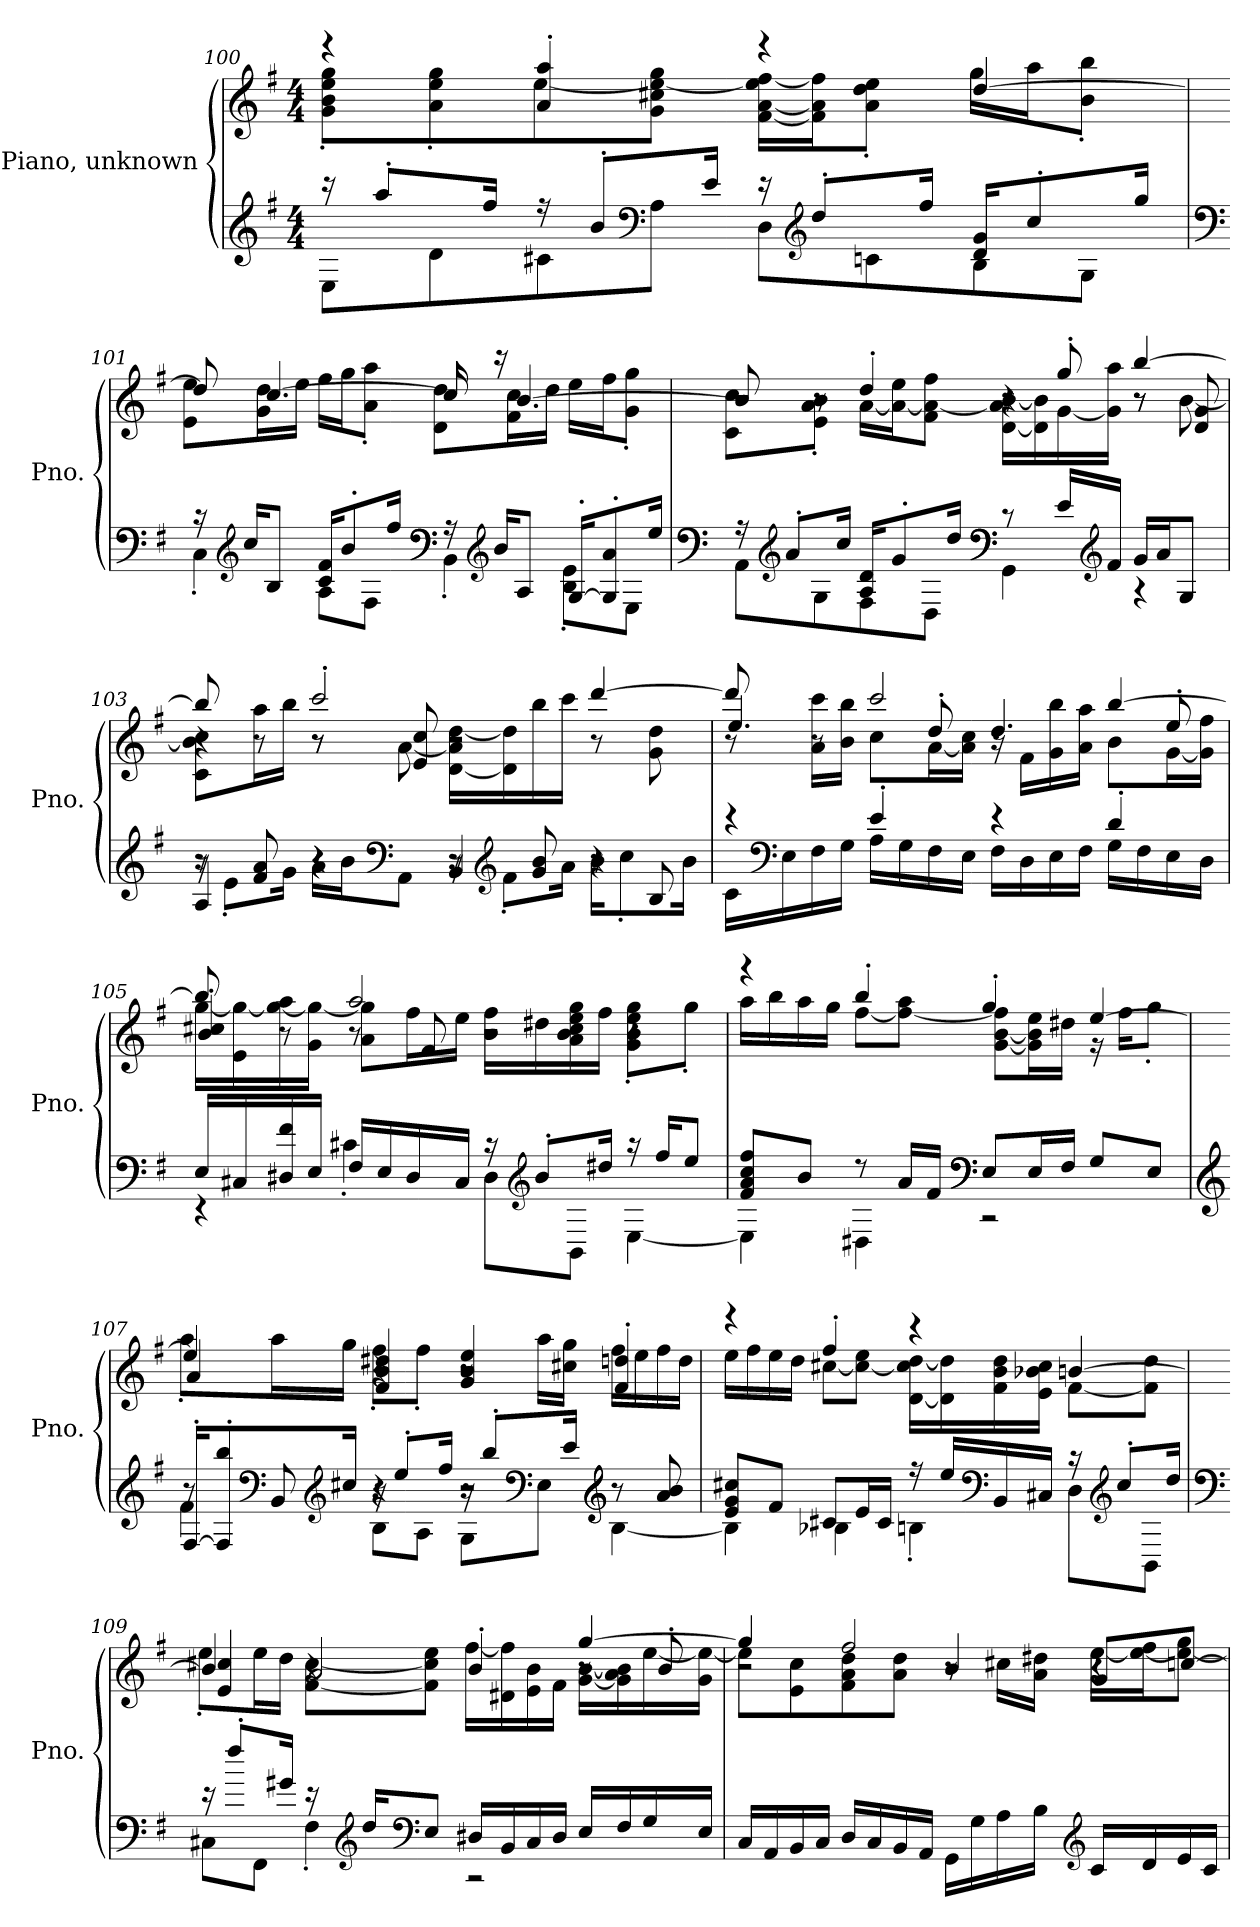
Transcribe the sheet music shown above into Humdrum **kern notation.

**kern	**kern
*part1	*part1
*staff2	*staff1
*I"Piano, unknown	*
*I'Pno.	*
*clefG2	*clefG2
*k[f#]	*k[f#]
*M4/4	*M4/4
=100	=100
*^	*^
16r	8E\L	4r	8g\' 8b\' 8ee\' 8gg\'L
8aa'/L	.	.	.
.	8d\	.	8a\' 8ee\' 8gg\'
16ff#/Jk	.	.	.
16r	8c#X\	4a/' 4aa/'	[8ee\
8b'/L	.	.	.
*clefF4	*	*	*
.	8A\J	.	8g\ 8cc#X\ 8ee\_ 8gg\J
16e/Jk	.	.	.
16r	8D\L	4r	[16f#\ [16a\ 16ee\] [16ff#\LL
*clefG2	*	*	*
8dd'/L	.	.	16f#\] 16a\] 16ff#\]J
.	8cn\	.	8a\' 8dd\' 8ee\'J
16ff#/Jk	.	.	.
16d/ 16g/KL	8B\	[4dd/	16gg\LL
8cc'/	.	.	16aa\J
.	8G\J	.	8b\' 8bb\'J
16gg/Jk	.	.	.
!!LO:LB:g=z	!!
=101	=101	=101	=101
*clefF4	*	*	*
16r	4C'\	8dd/]	8e\ 8ee\L
*clefG2	*	*	*
16cc/KL	.	.	.
8B/J	.	[4.cc/	16g\ 16dd\L
.	.	.	16ee\JJ
16c/ 16f#/KL	8A\L	.	16ff#\LL
8b'/	.	.	16gg\J
.	8F#\J	.	8a\' 8aa\'J
16ff#/Jk	.	.	.
*clefF4	*	*	*
16r	4BB'\	16cc/]	8d\ 8dd\L
*clefG2	*	*	*
16b/KL	.	16r	.
8A/J	.	[4.b/	16f#\ 16cc\L
.	.	.	16dd\JJ
[16G'/KL	8B\' 8e\'L	.	16ee\LL
8G/]' 8a/'	.	.	16ff#\J
.	8E\J	.	8g\' 8gg\'J
16ee/Jk	.	.	.
*	*	*v	*v
!!LO:LB:g=z
=102	=102	=102
*clefF4	*	*
*	*	*^
*	*	*	*^
16r	8AA\L	8b/]	8c\ 8cc\L	2r
*clefG2	*	*	*	*
8a'/L	.	.	.	.
.	8G\	8r	8e\' 8a\' 8b\'J	.
16cc/Jk	.	.	.	.
16A/ 16d/KL	8F#\	4dd'/	[16a\LL	.
8g'/	.	.	16a\_ 16ee\J	.
.	8D\J	.	8f#\ 8a\_ 8ff#\J	.
16dd/Jk	.	.	.	.
*clefF4	*	*	*	*
8r	4GG\	8r	[16d\ 16a\] [16b\LL	4r
.	.	.	16d\] 16b\]	.
16e/LL	.	8gg'/	[16g\	.
*clefG2	*	*	*	*
16f#/JJ	.	.	16g\] 16aa\JJ	.
16g/LL	4r	[4bb/	8r	8r
16a/J	.	.	.	.
8G/J	.	.	[8b\	8d/ 8g/
!!LO:PB:g=z	!!	!!
=103	=103	=103	=103	=103
*	*^	*	*	*
8r	16r	4A/	8bb/]	8c\ 8b\] 8cc\L	4r
.	8e'\L	.	.	.	.
8f#/ 8a/	.	.	8r	16aa\L	.
.	16g\Jk	.	.	16bb\JJ	.
4r	16a\LL	4r	2ccc'/	8r	8r
.	16b\J	.	.	.	.
*clefF4	*	*	*	*	*
.	8AA\J	.	.	[8a\	8e/ 8cc/
8r	16r	4BB/	.	[16d\ 16a\] [16dd\LL	2r
*clefG2	*	*	*	*	*
.	8f#'\L	.	.	16d\] 16dd\]	.
8g/ 8b/	.	.	.	16bb\	.
.	16a\Jk	.	.	16ccc\JJ	.
4r	16b\KL	8r	[4ddd/	8r	.
.	8cc'\	.	.	.	.
.	.	8B/	.	8g\ 8dd\	.
.	16b\Jk	.	.	.	.
*	*v	*v	*	*	*
=104	=104	=104	=104	=104
4r	16c\LL	8ddd/]	8r	4.ee/
*clefF4	*	*	*	*
.	16E\	.	.	.
.	16F#\	8r	16a\ 16ccc\LL	.
.	16G\JJ	.	16b\ 16bb\JJ	.
4e'/	16A\LL	2ccc/	8cc\L	.
.	16G\	.	.	.
.	16F#\	.	[16a\L	8dd'/
.	16E\JJ	.	16a\] 16cc\JJ	.
4r	16F#\LL	.	16r	4.dd/
.	16D\	.	16f#\LL	.
.	16E\	.	16g\ 16bb\	.
.	16F#\JJ	.	16a\ 16aa\JJ	.
4d'/	16G\LL	[4bb/	8b\L	.
.	16F#\	.	.	.
.	16E\	.	[16g\L	8ee'/
.	16D\JJ	.	16g\] 16ff#\JJ	.
!!LO:LB:g=z	!!	!!
=105	=105	=105	=105	=105
16E/LL	4r	8bb/]	[16gg\LL	4b/' 4cc#X/'
16C#X/	.	.	16e\ 16gg\_	.
16D#X/ 16f#/	.	8r	16gg\_ 16aa\	.
16E/JJ	.	.	16g\ 16gg\_JJ	.
16F#/LL	4c#X'\	2aa/	8a\ 8gg\]L	8r
16E/	.	.	.	.
16D#/	.	.	16ff#\L	8f#/
16C#/JJ	.	.	16ee\JJ	.
16r	8D#\L	.	16b\ 16ff#\LL	2r
*clefG2	*	*	*	*
8b'/L	.	.	16dd#X\	.
.	8BB\J	.	16a\ 16b\ 16cc#\ 16ee\ 16gg\	.
16dd#X/Jk	.	.	16ff#\JJ	.
16r	[4E\	4r	8g\' 8b\' 8ee\' 8gg\'L	.
16ff#/KL	.	.	.	.
8ee/J	.	.	8gg'\J	.
*	*	*	*v	*v
=106	=106	=106	=106
8f#/ 8a/ 8cc/ 8ff#/L	4E\]	4r	16aa\LL
.	.	.	16bb\
8b/J	.	.	16aa\
.	.	.	16gg\JJ
8r	4D#X\	4bb'/	[8ff#\L
16a/LL	.	.	8ff#\_ 8aa\J
16f#/JJ	.	.	.
*clefF4	*	*	*
8E/L	2r	4gg'/	[8g\ [8b\ 8ff#\]L
16E/L	.	.	16g\] 16b\] 16ee\L
16F#/JJ	.	.	16dd#X\JJ
8G/L	.	[4ee/	16r
.	.	.	16ff#\KL
8E/J	.	.	8gg'\J
*v	*v	*	*
*	*v	*v
!!LO:LB:g=z
=107	=107
*clefG2	*
*^	*^
*	*^	*	*^
[16F#'/KL	4f#\	8r	4ee/]	8aa'\L	4a/
8F#/]' 8bb/'	.	.	.	.	.
*clefF4	*	*	*	*	*
.	.	8BB/	.	16aa\L	.
*clefG2	*	*	*	*	*
16cc#X/Jk	.	.	.	16gg\JJ	.
16r	8B\L	4r	4r	8ff#'\L	4f#/ 4b/ 4dd#X/
8ee'/L	.	.	.	.	.
.	8A\J	.	.	8ff#'\J	.
16ff#/Jk	.	.	.	.	.
16r	8G\L	2r	2r	8r	4g/ 4b/ 4ee/
8bb'/L	.	.	.	.	.
*clefF4	*	*	*	*	*
.	8E\J	.	.	16aa\LL	.
16e/Jk	.	.	.	16cc#X\ 16gg\JJ	.
*clefG2	*	*	*	*	*
8r	[4B\	.	.	16ff#\LL	4f#/' 4ddn/'
.	.	.	.	16ee\	.
8a/ 8b/	.	.	.	16ff#\	.
.	.	.	.	16dd\JJ	.
*	*v	*v	*	*	*
*	*	*	*v	*v
!!LO:LB:g=z
=108	=108	=108	=108
8e/ 8g/ 8cc#X/L	4B\]	4r	16ee\LL
.	.	.	16ff#\
8f#/J	.	.	16ee\
.	.	.	16dd\JJ
8c#X/L	4B-X\	4ff#'/	[8cc#X\L
16e/L	.	.	8cc#\_ 8ee\J
16c#/JJ	.	.	.
16r	4Bn'\	4r	[16d\ 16cc#\] [16dd\LL
16ee/LL	.	.	16d\] 16dd\]
*clefF4	*	*	*
16BB/	.	.	16f#\ 16b\ 16dd\
16C#X/JJ	.	.	16e\ 16b-X\ 16cc#\JJ
16r	8D\L	[4bn/	[8f#\L
*clefG2	*	*	*
8cc#'/L	.	.	.
.	8BB\J	.	8f#\] 8dd\J
16dd/Jk	.	.	.
*	*	*v	*v
!!LO:LB:g=z
=109	=109	=109
*clefF4	*	*
*	*	*^
*	*	*	*^
16r	8C#X\L	4b/]	8ee'\L	4e/ 4cc#X/
8ff#'/L	.	.	.	.
.	8FF#\J	.	16ee\L	.
16g#X/Jk	.	.	16dd\JJ	.
16r	4F#'\	4r	[8f#\ [8cc#\L	2a/
*clefG2	*	*	*	*
16dd/KL	.	.	.	.
*clefF4	*	*	*	*
8E/J	.	.	8f#\] 8cc#\] 8ee\J	.
16D#X/LL	2r	4b'/	[16ff#\LL	.
16BB/	.	.	16d#X\ 16ff#\]	.
16C#/	.	.	16e\ 16b\	.
16D#/JJ	.	.	16f#\JJ	.
16E/LL	.	[4gg/	[16g\ [16b\LL	8r
16F#/	.	.	16g\] 16a\ 16b\]	.
16G/	.	.	[16ee\	8b'/
16E/JJ	.	.	16g\ 16ee\_JJ	.
*v	*v	*	*	*
=110	=110	=110	=110
16C/LL	4gg/]	8ee\L]	2r
16AA/	.	.	.
16BB/	.	8e\ 8cc\	.
16C/JJ	.	.	.
16D/LL	2ff#/	8f#\ 8a\ 8dd\	.
16C/	.	.	.
16BB/	.	8a\ 8dd\J	.
16AA/JJ	.	.	.
16GG\LL	.	8r	4b/
16G\	.	.	.
16A\	.	16cc#X\LL	.
16B\JJ	.	16a\ 16dd#X\JJ	.
*clefG2	*	*	*
16c/LL	4r	[16ee\LL	8g/L
16d/	.	16ee\_ 16ff#\J	.
16e/	.	8ee\_ 8gg\J	[8ccn/J
16c/JJ	.	.	.
*	*v	*v	*v
=	=
*-	*-
